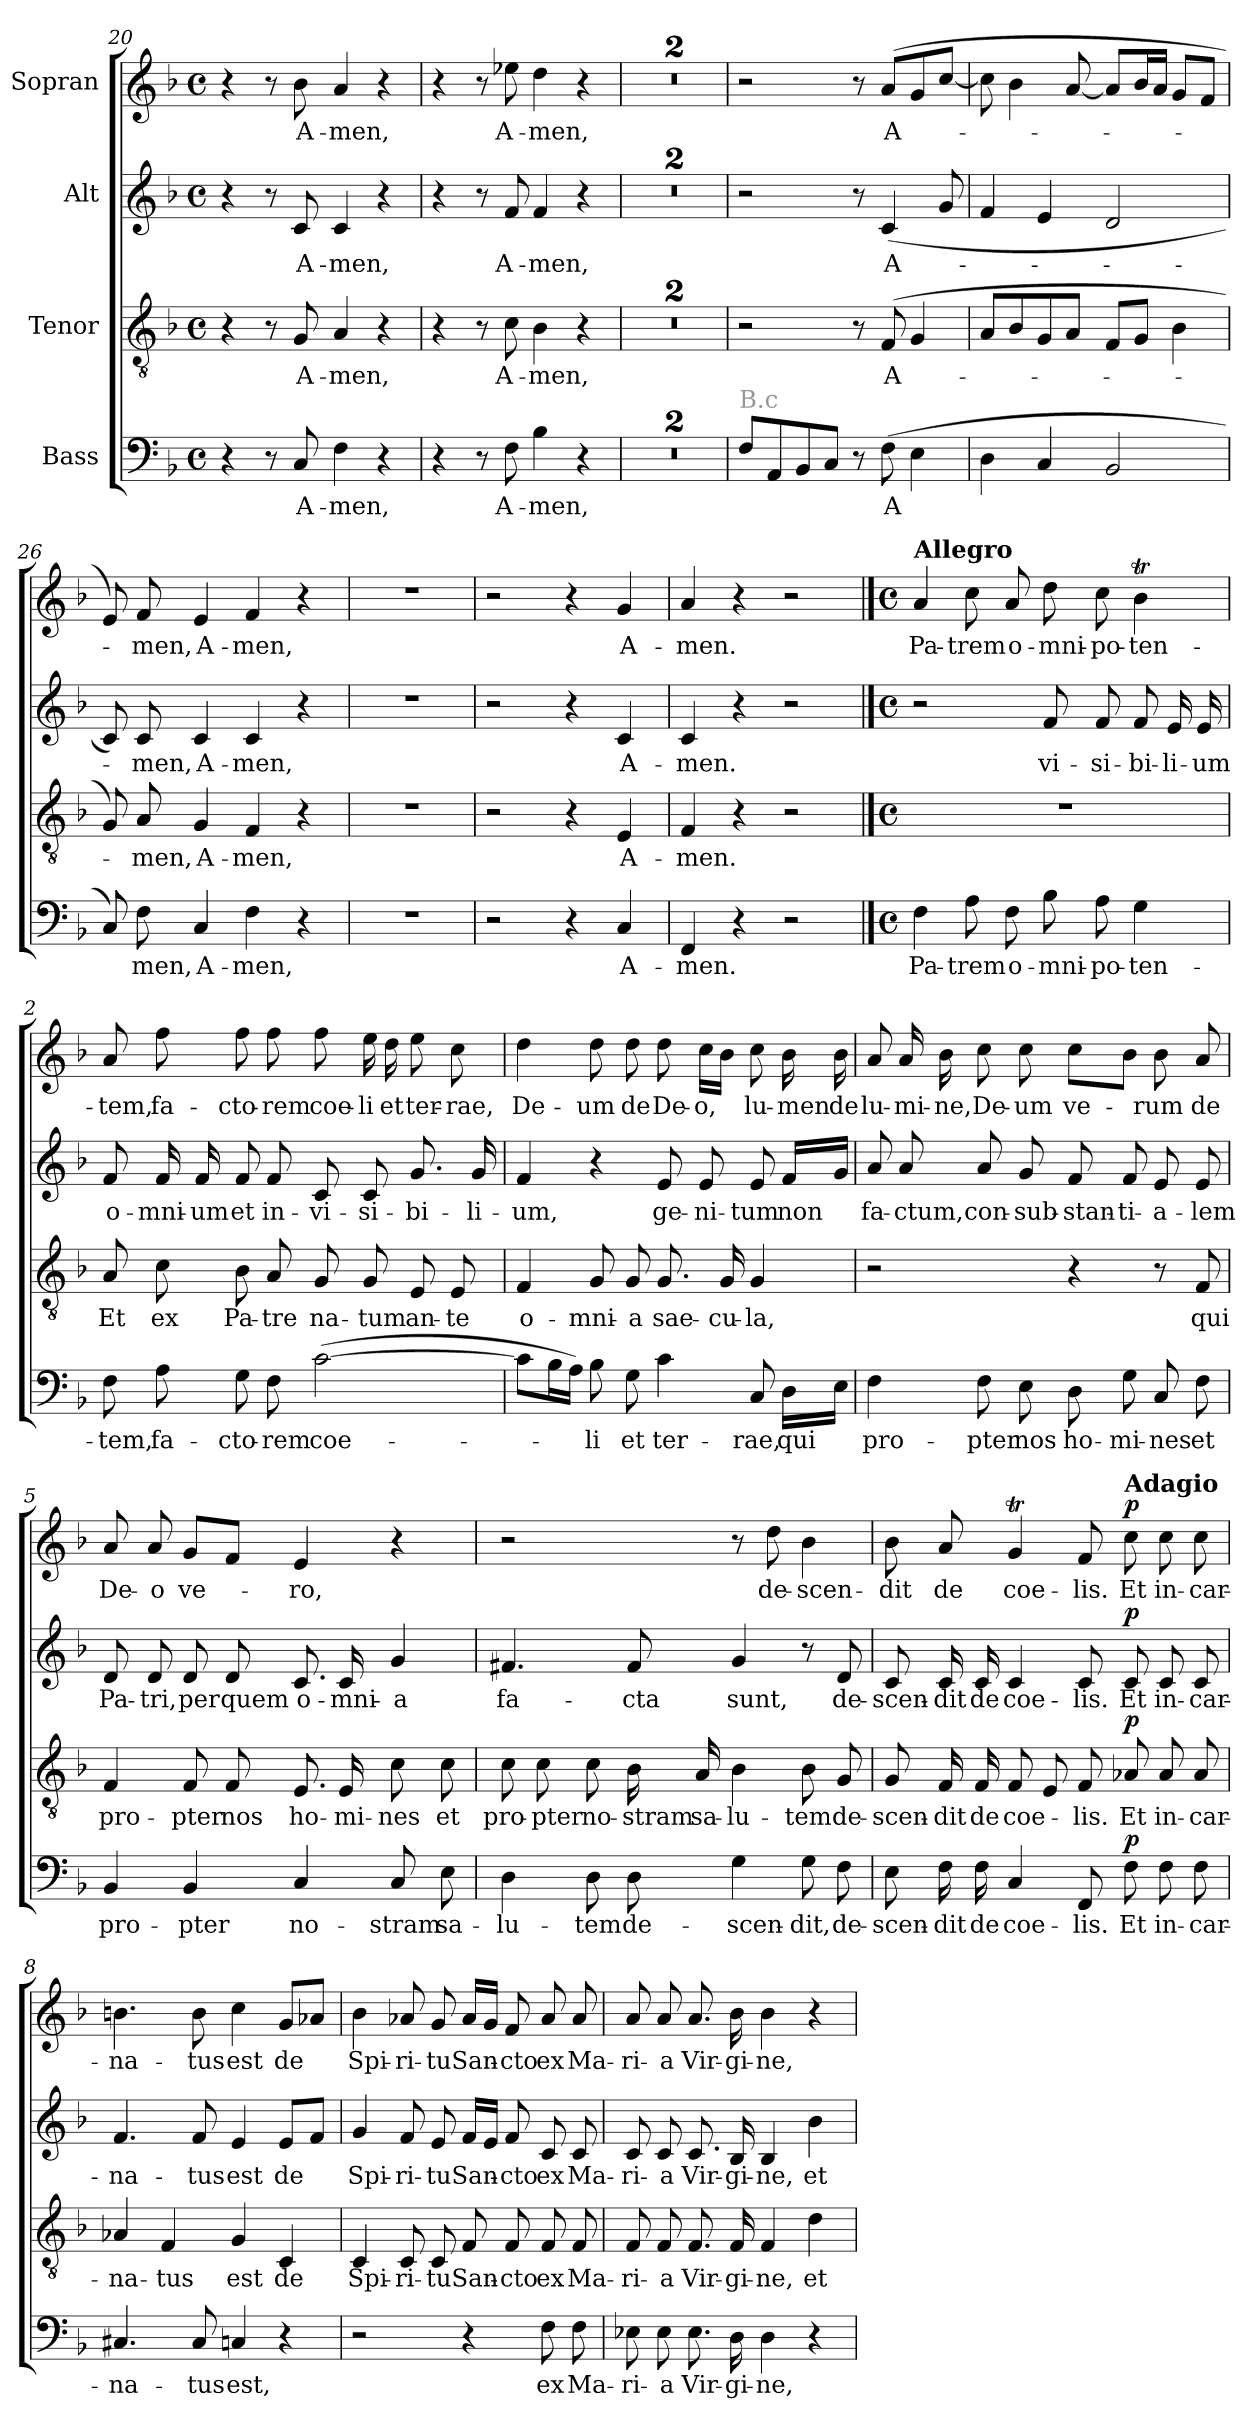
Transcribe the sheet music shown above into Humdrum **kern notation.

**kern	**text	**dynam	**kern	**text	**dynam	**kern	**text	**dynam	**kern	**text	**dynam
*part4	*part4	*part4	*part3	*part3	*part3	*part2	*part2	*part2	*part1	*part1	*part1
*staff4	*staff4	*staff4	*staff3	*staff3	*staff3	*staff2	*staff2	*staff2	*staff1	*staff1	*staff1
*I"Bass	*	*	*I"Tenor	*	*	*I"Alt	*	*	*I"Sopran	*	*
*clefF4	*	*	*clefGv2	*	*	*clefG2	*	*	*clefG2	*	*
*k[b-]	*	*	*k[b-]	*	*	*k[b-]	*	*	*k[b-]	*	*
*M4/4	*	*	*M4/4	*	*	*M4/4	*	*	*M4/4	*	*
*met(c)	*	*	*met(c)	*	*	*met(c)	*	*	*met(c)	*	*
=20	=20	=20	=20	=20	=20	=20	=20	=20	=20	=20	=20
4r	.	.	4r	.	.	4r	.	.	4r	.	.
8r	.	.	8r	.	.	8r	.	.	8r	.	.
!	!LO:LY:b	!	!	!LO:LY:b	!	!	!LO:LY:b	!	!	!LO:LY:b	!
8C/	A-	.	8G/	A-	.	8c/	A-	.	8b-\	A-	.
!	!LO:LY:b	!	!	!LO:LY:b	!	!	!LO:LY:b	!	!	!LO:LY:b	!
4F\	men,	.	4A/	men,	.	4c/	men,	.	4a/	men,	.
4r	.	.	4r	.	.	4r	.	.	4r	.	.
=21	=21	=21	=21	=21	=21	=21	=21	=21	=21	=21	=21
4r	.	.	4r	.	.	4r	.	.	4r	.	.
8r	.	.	8r	.	.	8r	.	.	8r	.	.
!	!LO:LY:b	!	!	!LO:LY:b	!	!	!LO:LY:b	!	!	!LO:LY:b	!
8F\	A-	.	8c\	A-	.	8f/	A-	.	8ee-X\	A-	.
!	!LO:LY:b	!	!	!LO:LY:b	!	!	!LO:LY:b	!	!	!LO:LY:b	!
4B-\	men,	.	4B-\	men,	.	4f/	men,	.	4dd\	men,	.
4r	.	.	4r	.	.	4r	.	.	4r	.	.
!!LO:LB:g=z
=22	=22	=22	=22	=22	=22	=22	=22	=22	=22	=22	=22
1r	.	.	1r	.	.	1r	.	.	1r	.	.
=23	=23	=23	=23	=23	=23	=23	=23	=23	=23	=23	=23
1r	.	.	1r	.	.	1r	.	.	1r	.	.
=24	=24	=24	=24	=24	=24	=24	=24	=24	=24	=24	=24
!LO:TX:a:color=#969696:t=B.c	!	!	!	!	!	!	!	!	!	!	!
8F!i/L	.	.	2r	.	.	2r	.	.	2r	.	.
8AA!i/	.	.	.	.	.	.	.	.	.	.	.
8BB-!i/	.	.	.	.	.	.	.	.	.	.	.
8C!i/J	.	.	.	.	.	.	.	.	.	.	.
8r	.	.	8r	.	.	8r	.	.	8r	.	.
!	!LO:LY:b	!	!	!LO:LY:b	!	!	!LO:LY:b	!	!	!LO:LY:b	!
(8F\	A	.	(8F/	A-	.	(4c/	A-	.	(8a/L	A-	.
4E\	.	.	4G/	.	.	.	.	.	8g/	.	.
.	.	.	.	.	.	8g/	.	.	[8cc/J	.	.
=25	=25	=25	=25	=25	=25	=25	=25	=25	=25	=25	=25
4D\	.	.	8A/L	.	.	4f/	.	.	8cc\]	.	.
.	.	.	8B-/	.	.	.	.	.	4b-\	.	.
4C/	.	.	8G/	.	.	4e/	.	.	.	.	.
.	.	.	8A/J	.	.	.	.	.	[8a/	.	.
2BB-/	.	.	8F/L	.	.	2d/	.	.	8a/L]	.	.
.	.	.	8G/J	.	.	.	.	.	16b-/L	.	.
.	.	.	.	.	.	.	.	.	16a/JJ	.	.
.	.	.	4B-\	.	.	.	.	.	8g/L	.	.
.	.	.	.	.	.	.	.	.	8f/J	.	.
=26	=26	=26	=26	=26	=26	=26	=26	=26	=26	=26	=26
8C/)	.	.	8G/)	.	.	8c/)	.	.	8e/)	.	.
!	!LO:LY:b	!	!	!LO:LY:b	!	!	!LO:LY:b	!	!	!LO:LY:b	!
8F\	men,	.	8A/	men,	.	8c/	-men,	.	8f/	-men,	.
!	!LO:LY:b	!	!	!LO:LY:b	!	!	!LO:LY:b	!	!	!LO:LY:b	!
4C/	A-	.	4G/	A-	.	4c/	A-	.	4e/	A-	.
!	!LO:LY:b	!	!	!LO:LY:b	!	!	!LO:LY:b	!	!	!LO:LY:b	!
4F\	men,	.	4F/	men,	.	4c/	men,	.	4f/	men,	.
4r	.	.	4r	.	.	4r	.	.	4r	.	.
=27	=27	=27	=27	=27	=27	=27	=27	=27	=27	=27	=27
1r	.	.	1r	.	.	1r	.	.	1r	.	.
=28	=28	=28	=28	=28	=28	=28	=28	=28	=28	=28	=28
2r	.	.	2r	.	.	2r	.	.	2r	.	.
4r	.	.	4r	.	.	4r	.	.	4r	.	.
!	!LO:LY:b	!	!	!LO:LY:b	!	!	!LO:LY:b	!	!	!LO:LY:b	!
4C/	A-	.	4E/	A-	.	4c/	A-	.	4g/	A-	.
=29	=29	=29	=29	=29	=29	=29	=29	=29	=29	=29	=29
!	!LO:LY:b	!	!	!LO:LY:b	!	!	!LO:LY:b	!	!	!LO:LY:b	!
4FF/	men.	.	4F/	men.	.	4c/	men.	.	4a/	men.	.
4r	.	.	4r	.	.	4r	.	.	4r	.	.
2r	.	.	2r	.	.	2r	.	.	2r	.	.
!!LO:PB:g=z
==1	==1	==1	==1	==1	==1	==1	==1	==1	==1	==1	==1
!!LO:REH:place=s1:a:B:fs=14:t=3. Credo
*M4/4	*	*	*M4/4	*	*	*M4/4	*	*	*M4/4	*	*
*met(c)	*	*	*met(c)	*	*	*met(c)	*	*	*met(c)	*	*
!	!	!	!	!	!	!	!	!	!LO:TX:a:B:t=Allegro	!	!
!	!LO:LY:b	!	!	!	!	!	!	!	!	!LO:LY:b	!
4F\	Pa-	.	1r	.	.	2r	.	.	4a/	Pa-	.
!	!LO:LY:b	!	!	!	!	!	!	!	!	!LO:LY:b	!
8A\	trem	.	.	.	.	.	.	.	8cc\	trem	.
!	!LO:LY:b	!	!	!	!	!	!	!	!	!LO:LY:b	!
8F\	o-	.	.	.	.	.	.	.	8a/	o-	.
!	!LO:LY:b	!	!	!	!	!	!LO:LY:b	!	!	!LO:LY:b	!
8B-\	-mni-	.	.	.	.	8f/	vi-	.	8dd\	mni-	.
!	!LO:LY:b	!	!	!	!	!	!LO:LY:b	!	!	!LO:LY:b	!
8A\	po-	.	.	.	.	8f/	si-	.	8cc\	po-	.
!	!LO:LY:b	!	!	!	!	!	!LO:LY:b	!	!	!LO:LY:b	!
4G\	ten-	.	.	.	.	8f/	bi-	.	4b-T\	ten-	.
!	!	!	!	!	!	!	!LO:LY:b	!	!	!	!
.	.	.	.	.	.	16e/	li-	.	.	.	.
!	!	!	!	!	!	!	!LO:LY:b	!	!	!	!
.	.	.	.	.	.	16e/	um	.	.	.	.
=2	=2	=2	=2	=2	=2	=2	=2	=2	=2	=2	=2
!	!LO:LY:b	!	!	!LO:LY:b	!	!	!LO:LY:b	!	!	!LO:LY:b	!
8F\	tem,	.	8A/	Et	.	8f/	o-	.	8a/	tem,	.
!	!LO:LY:b	!	!	!LO:LY:b	!	!	!LO:LY:b	!	!	!LO:LY:b	!
8A\	fa-	.	8c\	ex	.	16f/	mni-	.	8ff\	fa-	.
!	!	!	!	!	!	!	!LO:LY:b	!	!	!	!
.	.	.	.	.	.	16f/	um	.	.	.	.
!	!LO:LY:b	!	!	!LO:LY:b	!	!	!LO:LY:b	!	!	!LO:LY:b	!
8G\	cto-	.	8B-\	Pa-	.	8f/	et	.	8ff\	cto-	.
!	!LO:LY:b	!	!	!LO:LY:b	!	!	!LO:LY:b	!	!	!LO:LY:b	!
8F\	rem	.	8A/	tre	.	8f/	in-	.	8ff\	rem	.
!	!LO:LY:b	!	!	!LO:LY:b	!	!	!LO:LY:b	!	!	!LO:LY:b	!
([2c\	coe-	.	8G/	na-	.	8c/	vi-	.	8ff\	coe-	.
!	!	!	!	!LO:LY:b	!	!	!LO:LY:b	!	!	!LO:LY:b	!
.	.	.	8G/	tum	.	8c/	si-	.	16ee\	li	.
!	!	!	!	!	!	!	!	!	!	!LO:LY:b	!
.	.	.	.	.	.	.	.	.	16dd\	et	.
!	!	!	!	!LO:LY:b	!	!	!LO:LY:b	!	!	!LO:LY:b	!
.	.	.	8E/	an-	.	8.g/	bi-	.	8ee\	ter-	.
!	!	!	!	!LO:LY:b	!	!	!	!	!	!LO:LY:b	!
.	.	.	8E/	te	.	.	.	.	8cc\	rae,	.
!	!	!	!	!	!	!	!LO:LY:b	!	!	!	!
.	.	.	.	.	.	16g/	li-	.	.	.	.
=3	=3	=3	=3	=3	=3	=3	=3	=3	=3	=3	=3
!	!	!	!	!LO:LY:b	!	!	!LO:LY:b	!	!	!LO:LY:b	!
8c\L]	.	.	4F/	o-	.	4f/	um,	.	4dd\	De-	.
16B-\L	.	.	.	.	.	.	.	.	.	.	.
16A\JJ)	.	.	.	.	.	.	.	.	.	.	.
!	!LO:LY:b	!	!	!LO:LY:b	!	!	!	!	!	!LO:LY:b	!
8B-\	li	.	8G/	mni-	.	4r	.	.	8dd\	um	.
!	!LO:LY:b	!	!	!LO:LY:b	!	!	!	!	!	!LO:LY:b	!
8G\	et	.	8G/	a	.	.	.	.	8dd\	de	.
!	!LO:LY:b	!	!	!LO:LY:b	!	!	!LO:LY:b	!	!	!LO:LY:b	!
4c\	ter-	.	8.G/	sae-	.	8e/	ge-	.	8dd\	De-	.
!	!	!	!	!	!	!	!LO:LY:b	!	!	!LO:LY:b	!
.	.	.	.	.	.	8e/	ni-	.	16cc\LL	o,	.
!	!	!	!	!LO:LY:b	!	!	!	!	!	!	!
.	.	.	16G/	cu-	.	.	.	.	16b-\JJ	.	.
!	!LO:LY:b	!	!	!LO:LY:b	!	!	!LO:LY:b	!	!	!LO:LY:b	!
8C/	rae,	.	4G/	la,	.	8e/	tum	.	8cc\	lu-	.
!	!LO:LY:b	!	!	!	!	!	!LO:LY:b	!	!	!LO:LY:b	!
16D\LL	qui	.	.	.	.	16f/LL	non	.	16b-\	men	.
!	!	!	!	!	!	!	!	!	!	!LO:LY:b	!
16E\JJ	.	.	.	.	.	16g/JJ	.	.	16b-\	de	.
!!LO:LB:g=z
=4	=4	=4	=4	=4	=4	=4	=4	=4	=4	=4	=4
!	!LO:LY:b	!	!	!	!	!	!LO:LY:b	!	!	!LO:LY:b	!
4F\	pro-	.	2r	.	.	8a/	fa-	.	8a/	lu-	.
!	!	!	!	!	!	!	!LO:LY:b	!	!	!LO:LY:b	!
.	.	.	.	.	.	8a/	ctum,	.	16a/	mi-	.
!	!	!	!	!	!	!	!	!	!	!LO:LY:b	!
.	.	.	.	.	.	.	.	.	16b-\	ne,	.
!	!LO:LY:b	!	!	!	!	!	!LO:LY:b	!	!	!LO:LY:b	!
8F\	-pter	.	.	.	.	8a/	con-	.	8cc\	De-	.
!	!LO:LY:b	!	!	!	!	!	!LO:LY:b	!	!	!LO:LY:b	!
8E\	nos	.	.	.	.	8g/	sub-	.	8cc\	um	.
!	!LO:LY:b	!	!	!	!	!	!LO:LY:b	!	!	!LO:LY:b	!
8D\	ho-	.	4r	.	.	8f/	stan-	.	8cc\L	ve-	.
!	!LO:LY:b	!	!	!	!	!	!LO:LY:b	!	!	!	!
8G\	mi-	.	.	.	.	8f/	ti-	.	8b-\J	.	.
!	!LO:LY:b	!	!	!	!	!	!LO:LY:b	!	!	!LO:LY:b	!
8C/	nes	.	8r	.	.	8e/	a-	.	8b-\	-rum	.
!	!LO:LY:b	!	!	!LO:LY:b	!	!	!LO:LY:b	!	!	!LO:LY:b	!
8F\	et	.	8F/	qui	.	8e/	lem	.	8a/	de	.
=5	=5	=5	=5	=5	=5	=5	=5	=5	=5	=5	=5
!	!LO:LY:b	!	!	!LO:LY:b	!	!	!LO:LY:b	!	!	!LO:LY:b	!
4BB-/	pro-	.	4F/	pro-	.	8d/	Pa-	.	8a/	De-	.
!	!	!	!	!	!	!	!LO:LY:b	!	!	!LO:LY:b	!
.	.	.	.	.	.	8d/	tri,	.	8a/	o	.
!	!LO:LY:b	!	!	!LO:LY:b	!	!	!LO:LY:b	!	!	!LO:LY:b	!
4BB-/	pter	.	8F/	pter	.	8d/	per	.	8g/L	ve-	.
!	!	!	!	!LO:LY:b	!	!	!LO:LY:b	!	!	!	!
.	.	.	8F/	nos	.	8d/	quem	.	8f/J	.	.
!	!LO:LY:b	!	!	!LO:LY:b	!	!	!LO:LY:b	!	!	!LO:LY:b	!
4C/	no-	.	8.E/	ho-	.	8.c/	o-	.	4e/	ro,	.
!	!	!	!	!LO:LY:b	!	!	!LO:LY:b	!	!	!	!
.	.	.	16E/	mi-	.	16c/	mni-	.	.	.	.
!	!LO:LY:b	!	!	!LO:LY:b	!	!	!LO:LY:b	!	!	!	!
8C/	stram	.	8c\	nes	.	4g/	a	.	4r	.	.
!	!LO:LY:b	!	!	!LO:LY:b	!	!	!	!	!	!	!
8E\	sa-	.	8c\	et	.	.	.	.	.	.	.
=6	=6	=6	=6	=6	=6	=6	=6	=6	=6	=6	=6
!	!LO:LY:b	!	!	!LO:LY:b	!	!	!LO:LY:b	!	!	!	!
4D\	lu-	.	8c\	pro-	.	4.f#X/	fa-	.	2r	.	.
!	!	!	!	!LO:LY:b	!	!	!	!	!	!	!
.	.	.	8c\	pter	.	.	.	.	.	.	.
!	!LO:LY:b	!	!	!LO:LY:b	!	!	!	!	!	!	!
8D\	tem	.	8c\	no-	.	.	.	.	.	.	.
!	!LO:LY:b	!	!	!LO:LY:b	!	!	!LO:LY:b	!	!	!	!
8D\	de-	.	16B-\	stram	.	8f#/	cta	.	.	.	.
!	!	!	!	!LO:LY:b	!	!	!	!	!	!	!
.	.	.	16A/	sa-	.	.	.	.	.	.	.
!	!LO:LY:b	!	!	!LO:LY:b	!	!	!LO:LY:b	!	!	!	!
4G\	scen-	.	4B-\	lu-	.	4g/	sunt,	.	8r	.	.
!	!	!	!	!	!	!	!	!	!	!LO:LY:b	!
.	.	.	.	.	.	.	.	.	8dd\	de-	.
!	!LO:LY:b	!	!	!LO:LY:b	!	!	!	!	!	!LO:LY:b	!
8G\	dit,	.	8B-\	tem	.	8r	.	.	4b-\	scen-	.
!	!LO:LY:b	!	!	!LO:LY:b	!	!	!LO:LY:b	!	!	!	!
8F\	de-	.	8G/	de-	.	8d/	de-	.	.	.	.
=7	=7	=7	=7	=7	=7	=7	=7	=7	=7	=7	=7
!	!LO:LY:b	!	!	!LO:LY:b	!	!	!LO:LY:b	!	!	!LO:LY:b	!
8E\	scen-	.	8G/	scen-	.	8c/	scen-	.	8b-\	dit	.
!	!LO:LY:b	!	!	!LO:LY:b	!	!	!LO:LY:b	!	!	!LO:LY:b	!
16F\	dit	.	16F/	dit	.	16c/	dit	.	8a/	de	.
!	!LO:LY:b	!	!	!LO:LY:b	!	!	!LO:LY:b	!	!	!	!
16F\	de	.	16F/	de	.	16c/	de	.	.	.	.
!	!LO:LY:b	!	!	!LO:LY:b	!	!	!LO:LY:b	!	!	!LO:LY:b	!
4C/	coe-	.	8F/	coe-	.	4c/	coe-	.	4gT/	coe-	.
.	.	.	8E/	.	.	.	.	.	.	.	.
!	!LO:LY:b	!	!	!LO:LY:b	!	!	!LO:LY:b	!	!	!LO:LY:b	!
8FF/	lis.	.	8F/	lis.	.	8c/	lis.	.	8f/	lis.	.
!	!	!	!	!	!	!	!	!	!LO:TX:a:B:t=Adagio	!	!
!	!LO:LY:b	!LO:DY:b	!	!LO:LY:b	!LO:DY:b	!	!LO:LY:b	!LO:DY:b	!	!LO:LY:b	!LO:DY:b
8F\	Et	p	8A-X/	Et	p	8c/	Et	p	8cc\	Et	p
!	!LO:LY:b	!	!	!LO:LY:b	!	!	!LO:LY:b	!	!	!LO:LY:b	!
8F\	in-	.	8A-/	in-	.	8c/	in-	.	8cc\	in-	.
!	!LO:LY:b	!	!	!LO:LY:b	!	!	!LO:LY:b	!	!	!LO:LY:b	!
8F\	car-	.	8A-/	car-	.	8c/	car-	.	8cc\	car-	.
!!LO:LB:g=z
=8	=8	=8	=8	=8	=8	=8	=8	=8	=8	=8	=8
!	!LO:LY:b	!	!	!LO:LY:b	!	!	!LO:LY:b	!	!	!LO:LY:b	!
4.C#X/	na-	.	4A-X/	na-	.	4.f/	na-	.	4.bn\	na-	.
!	!	!	!	!LO:LY:b	!	!	!	!	!	!	!
.	.	.	4F/	tus	.	.	.	.	.	.	.
!	!LO:LY:b	!	!	!	!	!	!LO:LY:b	!	!	!LO:LY:b	!
8C#/	tus	.	.	.	.	8f/	tus	.	8b\	tus	.
!	!LO:LY:b	!	!	!LO:LY:b	!	!	!LO:LY:b	!	!	!LO:LY:b	!
4Cn/	est,	.	4G/	est	.	4e/	est	.	4cc\	est	.
!	!	!	!	!LO:LY:b	!	!	!LO:LY:b	!	!	!LO:LY:b	!
4r	.	.	4C/	de	.	8e/L	de	.	8g/L	de	.
.	.	.	.	.	.	8f/J	.	.	8a-X/J	.	.
=9	=9	=9	=9	=9	=9	=9	=9	=9	=9	=9	=9
!	!	!	!	!LO:LY:b	!	!	!LO:LY:b	!	!	!LO:LY:b	!
2r	.	.	4C/	Spi-	.	4g/	Spi-	.	4b-\	Spi-	.
!	!	!	!	!LO:LY:b	!	!	!LO:LY:b	!	!	!LO:LY:b	!
.	.	.	8C/	ri-	.	8f/	ri-	.	8a-X/	ri-	.
!	!	!	!	!LO:LY:b	!	!	!LO:LY:b	!	!	!LO:LY:b	!
.	.	.	8C/	tu	.	8e/	tu	.	8g/	tu	.
!	!	!	!	!LO:LY:b	!	!	!LO:LY:b	!	!	!LO:LY:b	!
4r	.	.	8F/	San-	.	16f/LL	San-	.	16a-/LL	San-	.
.	.	.	.	.	.	16e/JJ	.	.	16g/JJ	.	.
!	!	!	!	!LO:LY:b	!	!	!LO:LY:b	!	!	!LO:LY:b	!
.	.	.	8F/	-cto	.	8f/	cto	.	8f/	-cto	.
!	!LO:LY:b	!	!	!LO:LY:b	!	!	!LO:LY:b	!	!	!LO:LY:b	!
8F\	ex	.	8F/	ex	.	8c/	ex	.	8a-/	ex	.
!	!LO:LY:b	!	!	!LO:LY:b	!	!	!LO:LY:b	!	!	!LO:LY:b	!
8F\	Ma-	.	8F/	Ma-	.	8c/	Ma-	.	8a-/	Ma-	.
=10	=10	=10	=10	=10	=10	=10	=10	=10	=10	=10	=10
!	!LO:LY:b	!	!	!LO:LY:b	!	!	!LO:LY:b	!	!	!LO:LY:b	!
8E-X\	ri-	.	8F/	ri-	.	8c/	ri-	.	8a/	ri-	.
!	!LO:LY:b	!	!	!LO:LY:b	!	!	!LO:LY:b	!	!	!LO:LY:b	!
8E-\	a	.	8F/	a	.	8c/	a	.	8a/	a	.
!	!LO:LY:b	!	!	!LO:LY:b	!	!	!LO:LY:b	!	!	!LO:LY:b	!
8.E-\	Vir-	.	8.F/	Vir-	.	8.c/	Vir-	.	8.a/	Vir-	.
!	!LO:LY:b	!	!	!LO:LY:b	!	!	!LO:LY:b	!	!	!LO:LY:b	!
16D\	gi-	.	16F/	gi-	.	16B-/	gi-	.	16b-\	gi-	.
!	!LO:LY:b	!	!	!LO:LY:b	!	!	!LO:LY:b	!	!	!LO:LY:b	!
4D\	ne,	.	4F/	ne,	.	4B-/	ne,	.	4b-\	ne,	.
!	!	!	!	!LO:LY:b	!	!	!LO:LY:b	!	!	!	!
4r	.	.	4d\	et	.	4b-\	et	.	4r	.	.
=	=	=	=	=	=	=	=	=	=	=	=
*-	*-	*-	*-	*-	*-	*-	*-	*-	*-	*-	*-
